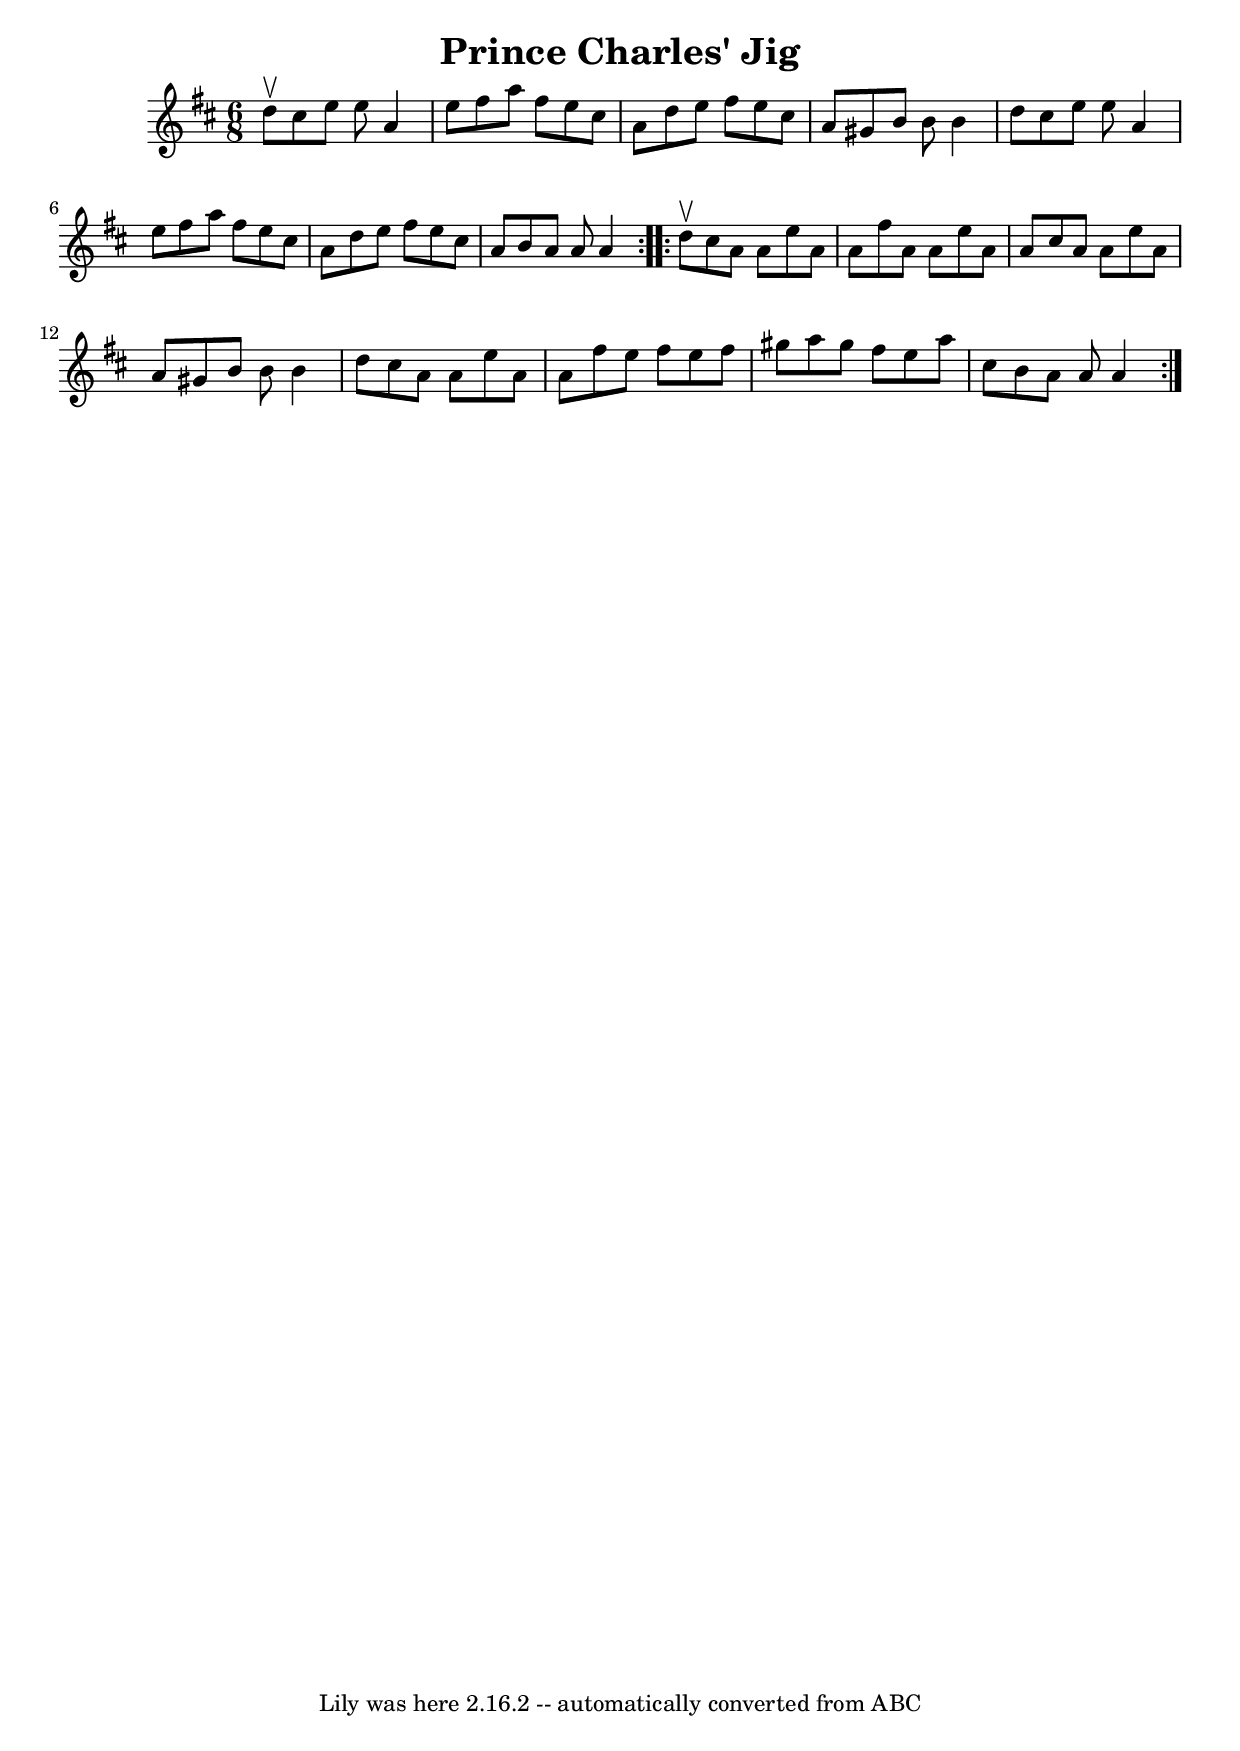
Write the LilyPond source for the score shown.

\version "2.16.2"
\include "Mammoth.ily"
\header {
	%% book = "Ryan's Mammoth Collection"
	crossRefNumber = "1"
	footnotes = "\\\\90 472"
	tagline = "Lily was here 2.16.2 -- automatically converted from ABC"
	title = "Prince Charles' Jig"
}
voicedefault =  {


\repeat volta 2 {
\time 6/8 
\key a \mixolydian d''8^\upbow |
 cis''8 e''8 e''8 
 a'4 e''8    |
 fis''8 a''8 fis''8 e''8 cis''8 a'8  
  |
 d''8 e''8 fis''8 e''8 cis''8 a'8    |
   
gis'8 b'8 b'8 b'4 d''8    |
 cis''8 e''8 e''8    
a'4 e''8    |
 fis''8 a''8 fis''8 e''8 cis''8 a'8    
|
 d''8 e''8 fis''8 e''8 cis''8 a'8    |
 b'8    
a'8 a'8 a'4  }     \repeat volta 2 { d''8^\upbow |
 cis''8   
 a'8 a'8 e''8 a'8 a'8    |
 fis''8 a'8 a'8 e''8    
a'8 a'8    |
 cis''8 a'8 a'8 e''8 a'8 a'8    |
 
 gis'8 b'8 b'8 b'4 d''8    |
 cis''8 a'8 a'8    
e''8 a'8 a'8    |
 fis''8 e''8 fis''8 e''8 fis''8    
gis''8    |
 a''8 gis''8 fis''8 e''8 a''8 cis''8    
|
 b'8 a'8 a'8 a'4  }   
}

\score{
    <<

	\context Staff="default"
	{
	    \voicedefault 
	}

    >>
	\layout {
	}
	\midi {}
}
